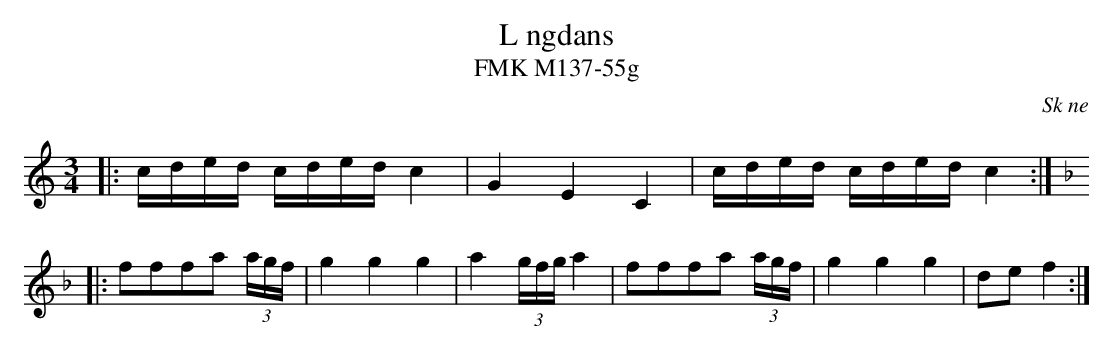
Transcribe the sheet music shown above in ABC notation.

X:1
T:L ngdans
T:FMK M137-55g
O:Sk ne
M:3/4
L:1/16
K:C
|: cded cded  c4 | G4 E4 C4 |cded cded c4 :|
|:[K:F] f2f2f2a2 (3agf | g4 g4 g4|  a4 (3gfg a4 | f2f2f2a2 (3agf | g4 g4 g4 | d2e2 f4  :|
